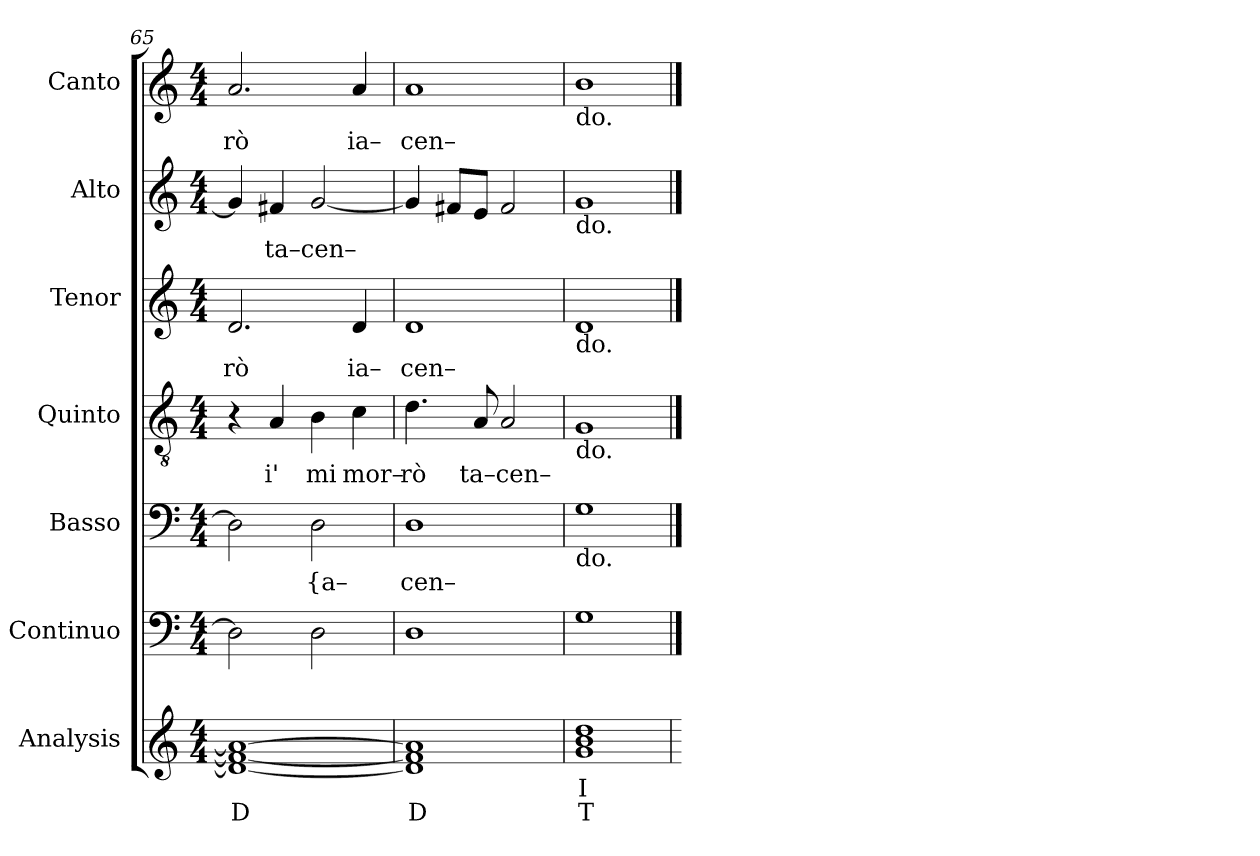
**kern	**text	**text	**kern	**kern	**text	**kern	**text	**kern	**text	**kern	**text	**kern	**text
*part7	*part7	*part7	*part6	*part5	*part5	*part4	*part4	*part3	*part3	*part2	*part2	*part1	*part1
*staff7	*staff7	*staff7	*staff6	*staff5	*staff5	*staff4	*staff4	*staff3	*staff3	*staff2	*staff2	*staff1	*staff1
*I"Analysis	*	*	*I"Continuo	*I"Basso	*	*I"Quinto	*	*I"Tenor	*	*I"Alto	*	*I"Canto	*
*	*	*	*clefF4	*clefF4	*	*clefGv2	*	*clefG2	*	*clefG2	*	*clefG2	*
*k[]	*	*	*k[]	*k[]	*	*k[]	*	*k[]	*	*k[]	*	*k[]	*
*M4/4	*	*	*M4/4	*M4/4	*	*M4/4	*	*M4/4	*	*M4/4	*	*M4/4	*
=65	=65	=65	=65	=65	=65	=65	=65	=65	=65	=65	=65	=65	=65
!	!	!	!	!	!	!	!	!	!LO:LY:b	!	!	!	!
!	!	!	!	!	!	!	!	!	!	!	!	!	!LO:LY:b
1d_ 1f#_ 1a_	.	D	2D\]	2D\]	.	4r	.	2.d/	rò	4g/]	.	2.a/	rò
!	!	!	!	!	!	!	!LO:LY:b	!	!	!	!	!	!
!	!	!	!	!	!	!	!	!	!	!	!LO:LY:b	!	!
.	.	.	.	.	.	4A/	i'	.	.	4f#X/	ta–	.	.
!	!	!	!	!	!LO:LY:b	!	!	!	!	!	!	!	!
!	!	!	!	!	!	!	!LO:LY:b	!	!	!	!	!	!
!	!	!	!	!	!	!	!	!	!	!	!LO:LY:b	!	!
.	.	.	2D\	2D\	{a–	4B\	mi	.	.	[2g/	cen–	.	.
!	!	!	!	!	!	!	!LO:LY:b	!	!	!	!	!	!
!	!	!	!	!	!	!	!	!	!LO:LY:b	!	!	!	!
!	!	!	!	!	!	!	!	!	!	!	!	!	!LO:LY:b
.	.	.	.	.	.	4c\	mor–	4d/	ia–	.	.	4a/	ia–
=66	=66	=66	=66	=66	=66	=66	=66	=66	=66	=66	=66	=66	=66
!	!	!	!	!	!LO:LY:b	!	!	!	!	!	!	!	!
!	!	!	!	!	!	!	!LO:LY:b	!	!	!	!	!	!
!	!	!	!	!	!	!	!	!	!LO:LY:b	!	!	!	!
!	!	!	!	!	!	!	!	!	!	!	!	!	!LO:LY:b
1d] 1f#] 1a]	.	D	1D	1D	cen–	4.d\	rò	1d	cen–	4g/]	.	1a	cen–
.	.	.	.	.	.	.	.	.	.	8f#X/L	.	.	.
!	!	!	!	!	!	!	!LO:LY:b	!	!	!	!	!	!
.	.	.	.	.	.	8A/	ta–	.	.	8e/J	.	.	.
!	!	!	!	!	!	!	!LO:LY:b	!	!	!	!	!	!
.	.	.	.	.	.	2A/	cen–	.	.	2f#/	.	.	.
=67	=67	=67	=67	=67	=67	=67	=67	=67	=67	=67	=67	=67	=67
!	!	!	!	!	!	!	!	!	!	!	!	!LO:TX:b:t=do.	!
!	!	!	!	!	!	!	!	!	!	!LO:TX:b:t=do.	!	!	!
!	!	!	!	!	!	!	!	!LO:TX:b:t=do.	!	!	!	!	!
!	!	!	!	!	!	!LO:TX:b:t=do.	!	!	!	!	!	!	!
!	!	!	!	!LO:TX:b:t=do.	!	!	!	!	!	!	!	!	!
1g 1b 1dd	I	T	1G	1G	.	1G	.	1d	.	1g	.	1b	.
=	==	==	==	==	==	==	==	==	==	==	==	==	==
*-	*-	*-	*-	*-	*-	*-	*-	*-	*-	*-	*-	*-	*-
